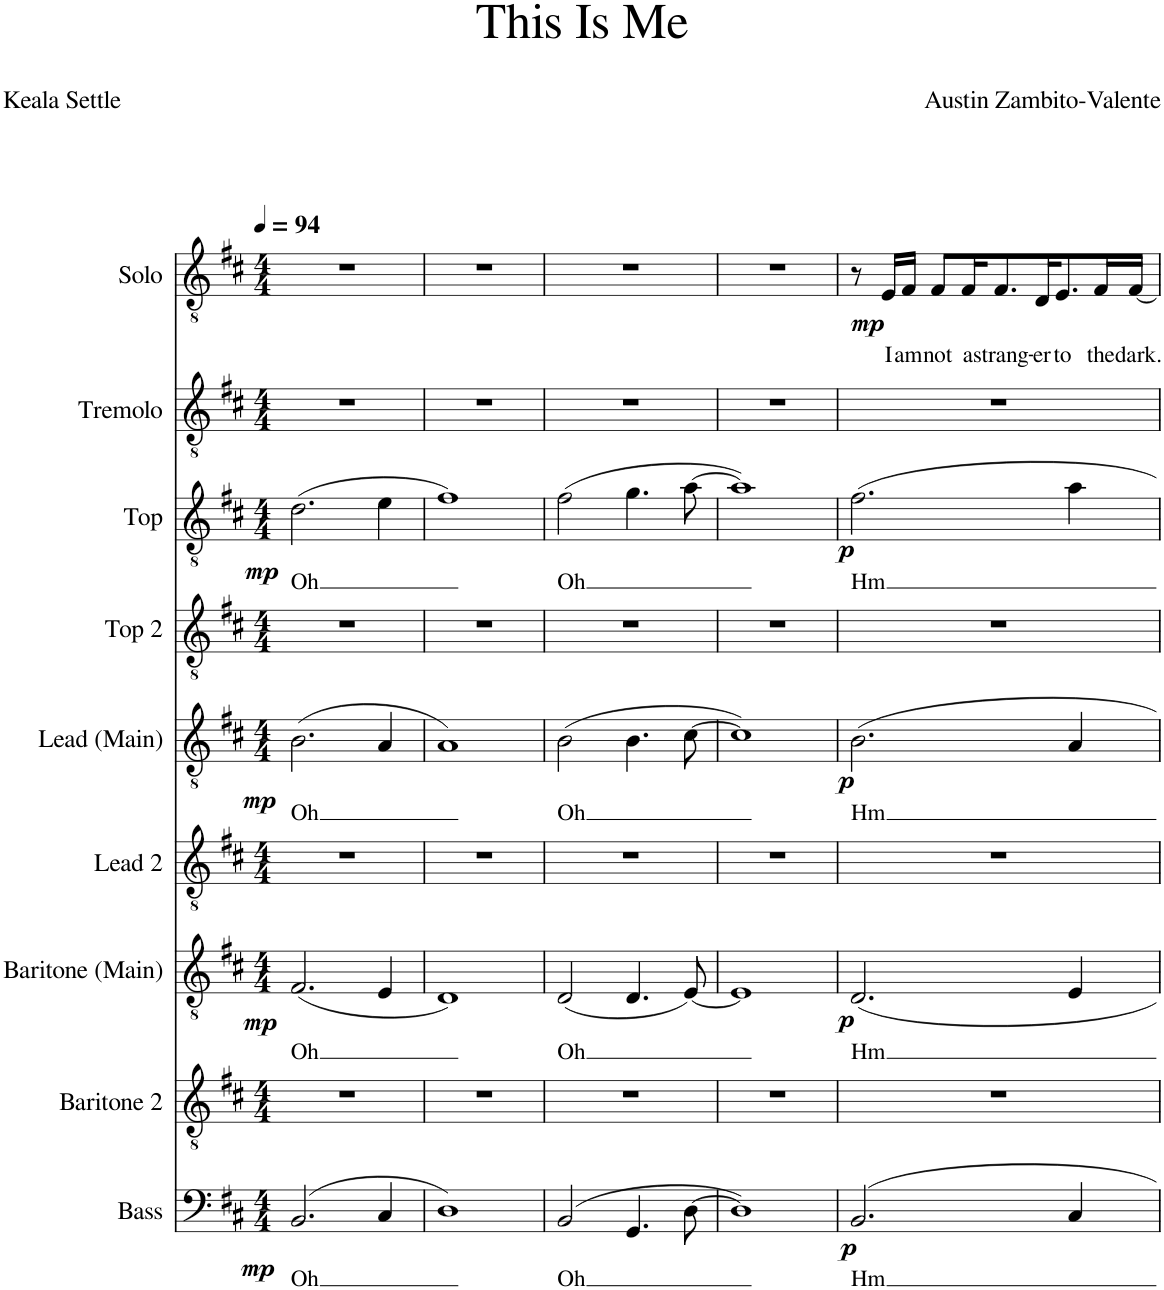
**kern	**text	**dynam	**kern	**kern	**text	**dynam	**kern	**kern	**text	**dynam	**kern	**kern	**text	**dynam	**kern	**kern	**text	**dynam
*part9	*part9	*part9	*part8	*part7	*part7	*part7	*part6	*part5	*part5	*part5	*part4	*part3	*part3	*part3	*part2	*part1	*part1	*part1
*staff9	*staff9	*staff9	*staff8	*staff7	*staff7	*staff7	*staff6	*staff5	*staff5	*staff5	*staff4	*staff3	*staff3	*staff3	*staff2	*staff1	*staff1	*staff1
*I"Bass	*	*	*I"Baritone 2	*I"Baritone (Main)	*	*	*I"Lead 2	*I"Lead (Main)	*	*	*I"Top 2	*I"Top	*	*	*I"Tremolo	*I"Solo	*	*
*I'B.	*	*	*I'Bari2.	*I'Bari1.	*	*	*I'L2.	*I'L1.	*	*	*I'T2.	*I'T1.	*	*	*I'Trem.	*I'S.	*	*
*clefF4	*	*	*clefGv2	*clefGv2	*	*	*clefGv2	*clefGv2	*	*	*clefGv2	*clefGv2	*	*	*clefGv2	*clefGv2	*	*
*k[f#c#]	*	*	*k[f#c#]	*k[f#c#]	*	*	*k[f#c#]	*k[f#c#]	*	*	*k[f#c#]	*k[f#c#]	*	*	*k[f#c#]	*k[f#c#]	*	*
*M4/4	*	*	*M4/4	*M4/4	*	*	*M4/4	*M4/4	*	*	*M4/4	*M4/4	*	*	*M4/4	*M4/4	*	*
*MM94	*	*	*MM94	*MM94	*	*	*MM94	*MM94	*	*	*MM94	*MM94	*	*	*MM94	*MM94	*	*
=1	=1	=1	=1	=1	=1	=1	=1	=1	=1	=1	=1	=1	=1	=1	=1	=1	=1	=1
!	!LO:LY:b	!LO:DY:b	!	!	!LO:LY:b	!LO:DY:b	!	!	!LO:LY:b	!LO:DY:b	!	!	!LO:LY:b	!LO:DY:b	!	!	!	!
(2.BB/	-Oh	mp	1r	(2.F#/	Oh	mp	1r	(2.B\	Oh	mp	1r	(2.d\	Oh	mp	1r	1r	.	.
4C#/	.	.	.	4E/	.	.	.	4A/	.	.	.	4e\	.	.	.	.	.	.
=2	=2	=2	=2	=2	=2	=2	=2	=2	=2	=2	=2	=2	=2	=2	=2	=2	=2	=2
1D)	.	.	1r	1D)	.	.	1r	1A)	.	.	1r	1f#)	.	.	1r	1r	.	.
=3	=3	=3	=3	=3	=3	=3	=3	=3	=3	=3	=3	=3	=3	=3	=3	=3	=3	=3
!	!LO:LY:b	!	!	!	!LO:LY:b	!	!	!	!LO:LY:b	!	!	!	!LO:LY:b	!	!	!	!	!
(2BB/	Oh	.	1r	(2D/	Oh	.	1r	(2B\	Oh	.	1r	(2f#\	Oh	.	1r	1r	.	.
4.GG/	.	.	.	4.D/	.	.	.	4.B\	.	.	.	4.g\	.	.	.	.	.	.
[8D\	.	.	.	[8E/)	.	.	.	[8c#\	.	.	.	[8a\	.	.	.	.	.	.
=4	=4	=4	=4	=4	=4	=4	=4	=4	=4	=4	=4	=4	=4	=4	=4	=4	=4	=4
1D])	.	.	1r	1E]	.	.	1r	1c#])	.	.	1r	1a])	.	.	1r	1r	.	.
=5	=5	=5	=5	=5	=5	=5	=5	=5	=5	=5	=5	=5	=5	=5	=5	=5	=5	=5
!	!LO:LY:b	!LO:DY:b	!	!	!LO:LY:b	!LO:DY:b	!	!	!LO:LY:b	!LO:DY:b	!	!	!LO:LY:b	!LO:DY:b	!	!	!	!LO:DY:b
2.BB/	Hm	p	1r	2.D/	Hm	p	1r	2.B\	Hm	p	1r	2.f#\	Hm	p	1r	8r	.	mp
!	!	!	!	!	!	!	!	!	!	!	!	!	!	!	!	!	!LO:LY:b	!
.	.	.	.	.	.	.	.	.	.	.	.	.	.	.	.	16E/LL	I	.
!	!	!	!	!	!	!	!	!	!	!	!	!	!	!	!	!	!LO:LY:b	!
.	.	.	.	.	.	.	.	.	.	.	.	.	.	.	.	16F#/JJ	am	.
!	!	!	!	!	!	!	!	!	!	!	!	!	!	!	!	!	!LO:LY:b	!
.	.	.	.	.	.	.	.	.	.	.	.	.	.	.	.	8F#/L	not	.
!	!	!	!	!	!	!	!	!	!	!	!	!	!	!	!	!	!LO:LY:b	!
.	.	.	.	.	.	.	.	.	.	.	.	.	.	.	.	16F#/K	a	.
!	!	!	!	!	!	!	!	!	!	!	!	!	!	!	!	!	!LO:LY:b	!
.	.	.	.	.	.	.	.	.	.	.	.	.	.	.	.	8.F#/	strang-	.
!	!	!	!	!	!	!	!	!	!	!	!	!	!	!	!	!	!LO:LY:b	!
.	.	.	.	.	.	.	.	.	.	.	.	.	.	.	.	16D/K	-er	.
!	!	!	!	!	!	!	!	!	!	!	!	!	!	!	!	!	!LO:LY:b	!
.	.	.	.	.	.	.	.	.	.	.	.	.	.	.	.	8.E/	to	.
4C#/	.	.	.	4E/	.	.	.	4A/	.	.	.	4a\	.	.	.	.	.	.
!	!	!	!	!	!	!	!	!	!	!	!	!	!	!	!	!	!LO:LY:b	!
.	.	.	.	.	.	.	.	.	.	.	.	.	.	.	.	16F#/L	the	.
!	!	!	!	!	!	!	!	!	!	!	!	!	!	!	!	!	!LO:LY:b	!
.	.	.	.	.	.	.	.	.	.	.	.	.	.	.	.	[16F#/JJ	dark.	.
=	=	=	=	=	=	=	=	=	=	=	=	=	=	=	=	=	=	=
*-	*-	*-	*-	*-	*-	*-	*-	*-	*-	*-	*-	*-	*-	*-	*-	*-	*-	*-
